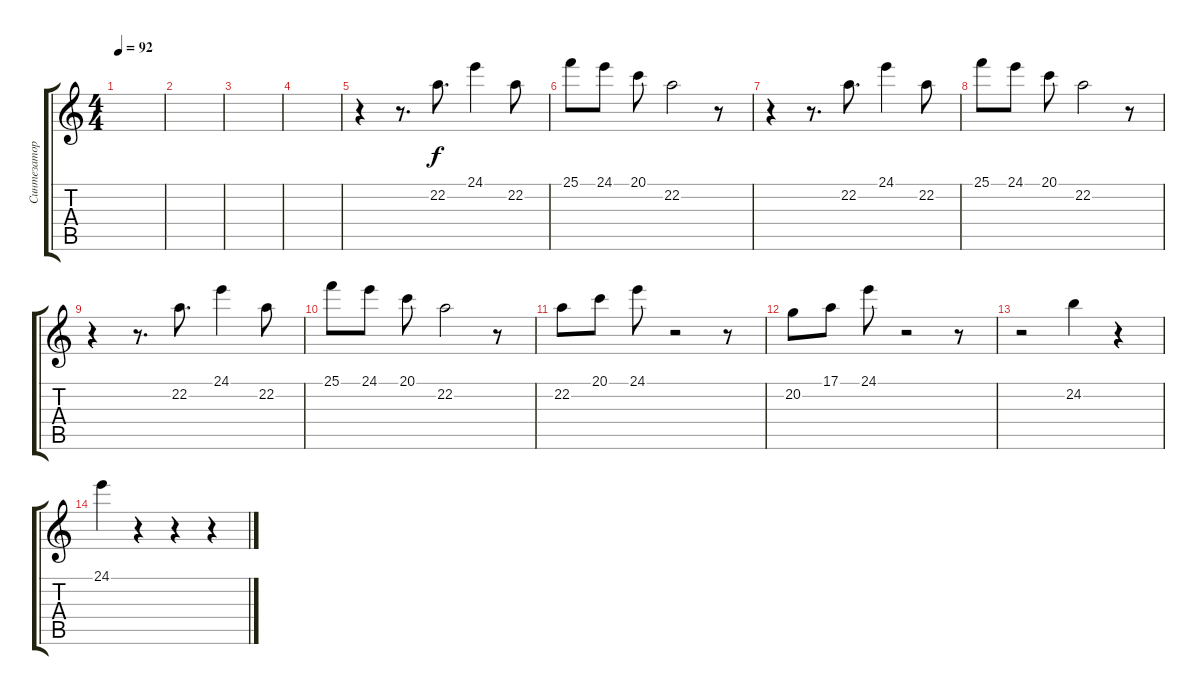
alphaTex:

\track ("Синтезатор" "Синтезатор") {instrument electricgrandpiano}
\staff {score tabs}
\tuning (E4 B3 G3 D3 A2 E2) {hide}
\ts (4 4)
\tempo 92
\clef g2
\ks c
|
|
|
|
r.4 r.8{d} 22.2.8{d} 24.1.4 22.2.8 |
25.1.8 24.1.8 20.1.8 22.2.2 r.8 |
r.4 r.8{d} 22.2.8{d} 24.1.4 22.2.8 |
25.1.8 24.1.8 20.1.8 22.2.2 r.8 |
r.4 r.8{d} 22.2.8{d} 24.1.4 22.2.8 |
25.1.8 24.1.8 20.1.8 22.2.2 r.8 |
22.2.8 20.1.8 24.1.8 r.2 r.8 |
20.2.8 17.1.8 24.1.8 r.2 r.8 |
r.2 24.2.4 r.4 |
24.1.4 r.4 r.4 r.4
